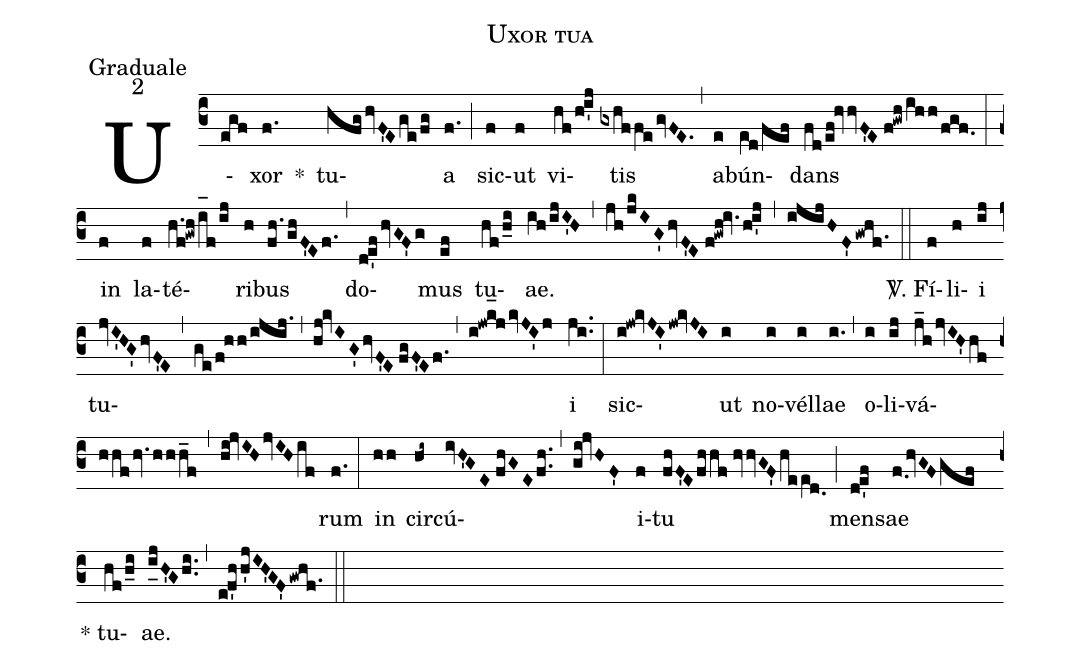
name:Uxor tua;
office-part:Graduale;
mode:2;
%%
(c3) U(egf)xor(f.) *() tu(hfghvF'Ege/fg)a(f.) (;) sic(f)ut(f) vi(hf/hi'j)tis(gxhffegvFE.) (,) ab(e)ún(e[ll:1]d/fef)dans(fd/ef!hvvF'E//f!gwh/ihh/fgf.) (:) in(f) la(f)té(h.f!gwh/i_[oh:h]f/ij)ri(h)bus(fh./ghF'Ef.) (,) do(de'fhvGF'g)mus(ef) tu(hf/h_i)ae.(ih/ijI'H) (,) (jh/jkIG'hvF'E//f!gwh!iv.hi'j) (,) (ijijHF'gwhf.1) (::) <sp>V/</sp>. Fí(f)li(h)i(ij) tu(jvI'HG'hvF'E)(,)(ge/f!hh/ijij.)(,)(hj!kvIG'hvF'E//fgF'Ef.)(,)(i!jwk_[hl:1]jkvJI'j)i(ji..) (:) sic(i!jw!kvJI'jw!kvJI)ut(i) no(i)vél(i)lae(i.) (,) o(i)li(ij)vá(j_hjvIH'hf//hhfhv.hhh_f)(,)(hi!jvIHjvIHif)rum(f.) (:) in(hh) cir(hi~)cú(ivH'GE//fhGEfh..)(,)(gi!jvHF')i(f)tu(fhF'Efhhf//hvvGF'hee[ll:1]d.0) (;) men(de'f)sae(f.0/[-0.5]hvGFgef) ()* tu(hf/h_i)ae.(i_[uh:l]jH'Ghi..) (,) (ef'hh'jIH'GF'gwhf.1) (::)
